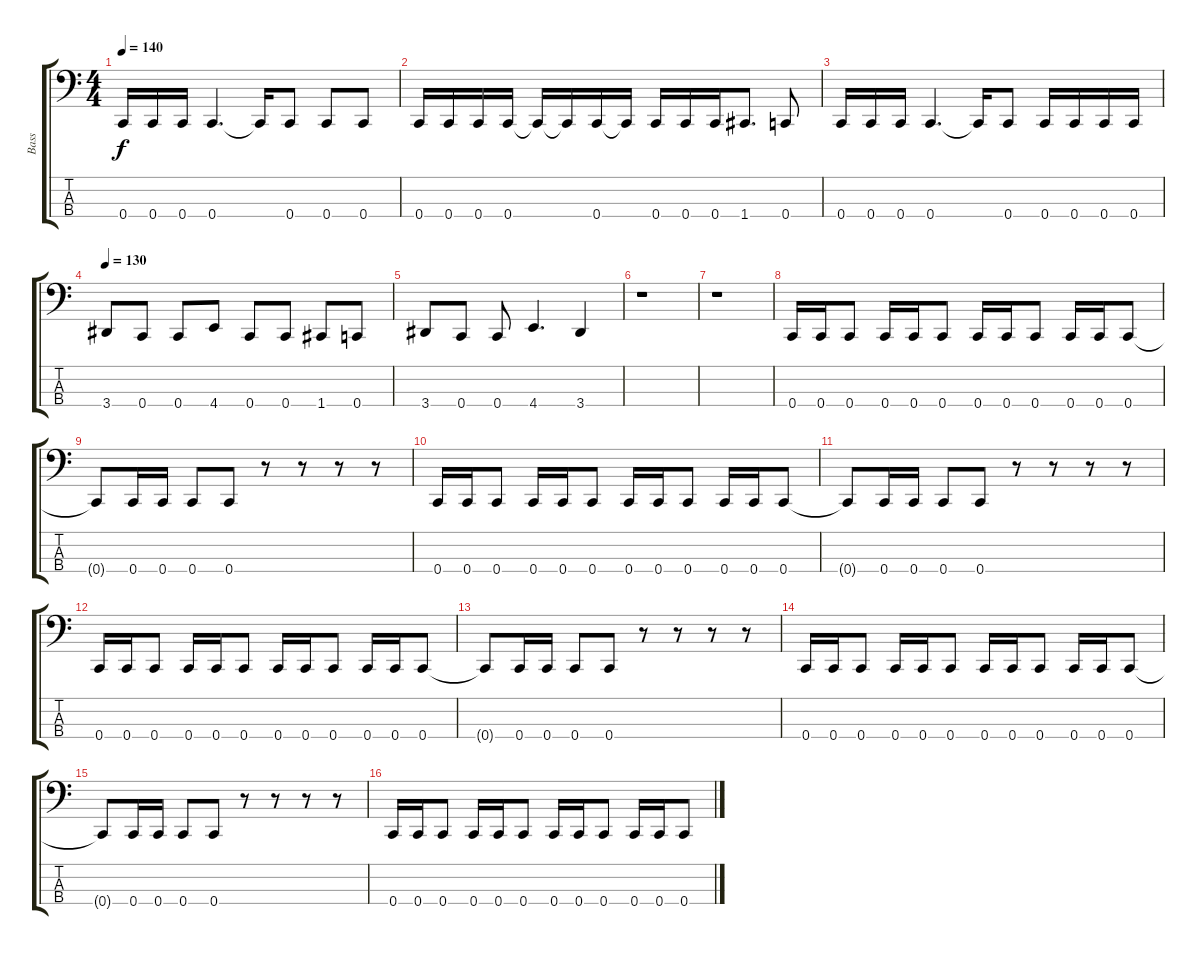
\track ("Bass" "Bass") {instrument electricbasspick}
\staff {score tabs}
\tuning (F2 C2 G1 C1) {hide}
\ts (4 4)
\tempo 140
\clef f4
\ks c
0.4.16{dy f} 0.4.16 0.4.16 0.4.4{d} 0.4{t}.16 0.4.8 0.4.8 0.4.8 |
0.4.16 0.4.16 0.4.16 0.4.16 0.4{t}.16 0.4{t}.16 0.4.16 0.4{t}.16 0.4.16 0.4.16 0.4.16 1.4.8{d} 0.4.8 |
0.4.16 0.4.16 0.4.16 0.4.4{d} 0.4{t}.16 0.4.8 0.4.16 0.4.16 0.4.16 0.4.16 |
\tempo 130
3.4.8 0.4.8 0.4.8 4.4.8 0.4.8 0.4.8 1.4.8 0.4.8 |
3.4.8 0.4.8 0.4.8 4.4.4{d} 3.4.4 |
r.1 |
r.1 |
0.4.16 0.4.16 0.4.8 0.4.16 0.4.16 0.4.8 0.4.16 0.4.16 0.4.8 0.4.16 0.4.16 0.4.8 |
0.4{t}.8 0.4.16 0.4.16 0.4.8 0.4.8 r.8 r.8 r.8 r.8 |
0.4.16 0.4.16 0.4.8 0.4.16 0.4.16 0.4.8 0.4.16 0.4.16 0.4.8 0.4.16 0.4.16 0.4.8 |
0.4{t}.8 0.4.16 0.4.16 0.4.8 0.4.8 r.8 r.8 r.8 r.8 |
0.4.16 0.4.16 0.4.8 0.4.16 0.4.16 0.4.8 0.4.16 0.4.16 0.4.8 0.4.16 0.4.16 0.4.8 |
0.4{t}.8 0.4.16 0.4.16 0.4.8 0.4.8 r.8 r.8 r.8 r.8 |
0.4.16 0.4.16 0.4.8 0.4.16 0.4.16 0.4.8 0.4.16 0.4.16 0.4.8 0.4.16 0.4.16 0.4.8 |
0.4{t}.8 0.4.16 0.4.16 0.4.8 0.4.8 r.8 r.8 r.8 r.8 |
0.4.16 0.4.16 0.4.8 0.4.16 0.4.16 0.4.8 0.4.16 0.4.16 0.4.8 0.4.16 0.4.16 0.4.8
